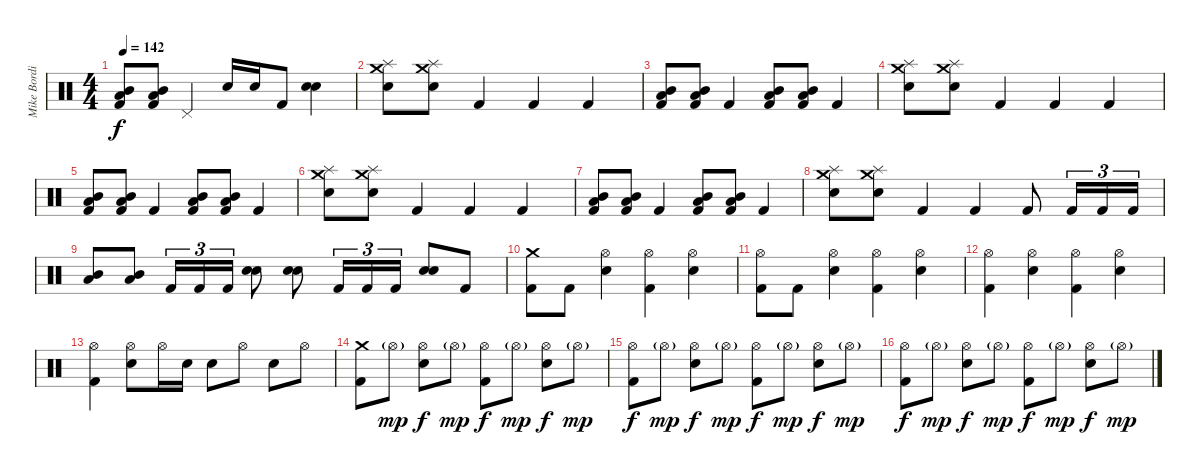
\track ("Mike Bordin" "Mike Bordi") {instrument percussion}
\staff {score}
\articulation defaults
\ts (4 4)
\tempo 142
\clef neutral
\ks c
("Mid Tom (hit)" "Low Tom (hit)" "Kick (hit) 2").8{dy f} ("Mid Tom (hit)" "Low Tom (hit)" "Kick (hit) 2").8 "Pedal Hi-Hat (hit)".4 "Snare (hit) 2".16 "Snare (hit) 2".16 "Kick (hit) 2".8 ("Snare (hit) 2" "Snare (hit) 2").4{bd 480} |
("Crash medium (hit)" "Splash (hit)" "Snare (hit) 2").8 ("Crash medium (hit)" "Splash (hit)" "Snare (hit) 2").8 "Kick (hit) 2".4 "Kick (hit) 2".4 "Kick (hit) 2".4 |
("Mid Tom (hit)" "Low Tom (hit)" "Kick (hit) 2").8 ("Mid Tom (hit)" "Low Tom (hit)" "Kick (hit) 2").8 "Kick (hit) 2".4 ("Mid Tom (hit)" "Low Tom (hit)" "Kick (hit) 2").8 ("Mid Tom (hit)" "Low Tom (hit)" "Kick (hit) 2").8 "Kick (hit) 2".4 |
("Crash medium (hit)" "Splash (hit)" "Snare (hit) 2").8 ("Crash medium (hit)" "Splash (hit)" "Snare (hit) 2").8 "Kick (hit) 2".4 "Kick (hit) 2".4 "Kick (hit) 2".4 |
("Mid Tom (hit)" "Low Tom (hit)" "Kick (hit) 2").8 ("Mid Tom (hit)" "Low Tom (hit)" "Kick (hit) 2").8 "Kick (hit) 2".4 ("Mid Tom (hit)" "Low Tom (hit)" "Kick (hit) 2").8 ("Mid Tom (hit)" "Low Tom (hit)" "Kick (hit) 2").8 "Kick (hit) 2".4 |
("Crash medium (hit)" "Splash (hit)" "Snare (hit) 2").8 ("Crash medium (hit)" "Splash (hit)" "Snare (hit) 2").8 "Kick (hit) 2".4 "Kick (hit) 2".4 "Kick (hit) 2".4 |
("Mid Tom (hit)" "Low Tom (hit)" "Kick (hit) 2").8 ("Mid Tom (hit)" "Low Tom (hit)" "Kick (hit) 2").8 "Kick (hit) 2".4 ("Mid Tom (hit)" "Low Tom (hit)" "Kick (hit) 2").8 ("Mid Tom (hit)" "Low Tom (hit)" "Kick (hit) 2").8 "Kick (hit) 2".4 |
("Crash medium (hit)" "Splash (hit)" "Snare (hit) 2").8 ("Crash medium (hit)" "Splash (hit)" "Snare (hit) 2").8 "Kick (hit) 2".4 "Kick (hit) 2".4 "Kick (hit) 2".8 "Kick (hit) 2".16{tu (3 2)} "Kick (hit) 2".16{tu (3 2)} "Kick (hit) 2".16{tu (3 2)} |
("Mid Tom (hit)" "Low Tom (hit)").8 ("Mid Tom (hit)" "Low Tom (hit)").8 "Kick (hit) 2".16{tu (3 2)} "Kick (hit) 2".16{tu (3 2)} "Kick (hit) 2".16{tu (3 2)} ("Snare (hit) 2" "Snare (hit) 2").8{bd 480} ("Snare (hit) 2" "Snare (hit) 2").8{bd 480} "Kick (hit) 2".16{tu (3 2)} "Kick (hit) 2".16{tu (3 2)} "Kick (hit) 2".16{tu (3 2)} ("Snare (hit) 2" "Snare (hit) 2").8{bd 480} "Kick (hit) 2".8 |
("Crash medium (hit)" "Kick (hit) 2").8 "Kick (hit) 2".8 ("Hi-Hat (open)" "Snare (hit) 2").4 ("Hi-Hat (open)" "Kick (hit) 2").4 ("Hi-Hat (open)" "Snare (hit) 2").4 |
("Hi-Hat (open)" "Kick (hit) 2").8 "Kick (hit) 2".8 ("Hi-Hat (open)" "Snare (hit) 2").4 ("Hi-Hat (open)" "Kick (hit) 2").4 ("Hi-Hat (open)" "Snare (hit) 2").4 |
("Hi-Hat (open)" "Kick (hit) 2").4 ("Hi-Hat (open)" "Snare (hit) 2").4 ("Hi-Hat (open)" "Kick (hit) 2").4 ("Hi-Hat (open)" "Snare (hit) 2").4 |
("Hi-Hat (open)" "Kick (hit) 2").4 ("Hi-Hat (open)" "Snare (hit) 2").8 "Hi-Hat (open)".16 "Snare (hit) 2".16 "Snare (hit) 2".8 "Hi-Hat (open)".8 "Snare (hit) 2".8 "Hi-Hat (open)".8 |
("Crash medium (hit)" "Kick (hit) 2").8 "Hi-Hat (open)"{g}.8{dy mp} ("Hi-Hat (open)" "Snare (hit) 2").8{dy f} "Hi-Hat (open)"{g}.8{dy mp} ("Hi-Hat (open)" "Kick (hit) 2").8{dy f} "Hi-Hat (open)"{g}.8{dy mp} ("Hi-Hat (open)" "Snare (hit) 2").8{dy f} "Hi-Hat (open)"{g}.8{dy mp} |
("Hi-Hat (open)" "Kick (hit) 2").8{dy f} "Hi-Hat (open)"{g}.8{dy mp} ("Hi-Hat (open)" "Snare (hit) 2").8{dy f} "Hi-Hat (open)"{g}.8{dy mp} ("Hi-Hat (open)" "Kick (hit) 2").8{dy f} "Hi-Hat (open)"{g}.8{dy mp} ("Hi-Hat (open)" "Snare (hit) 2").8{dy f} "Hi-Hat (open)"{g}.8{dy mp} |
("Hi-Hat (open)" "Kick (hit) 2").8{dy f} "Hi-Hat (open)"{g}.8{dy mp} ("Hi-Hat (open)" "Snare (hit) 2").8{dy f} "Hi-Hat (open)"{g}.8{dy mp} ("Hi-Hat (open)" "Kick (hit) 2").8{dy f} "Hi-Hat (open)"{g}.8{dy mp} ("Hi-Hat (open)" "Snare (hit) 2").8{dy f} "Hi-Hat (open)"{g}.8{dy mp}
